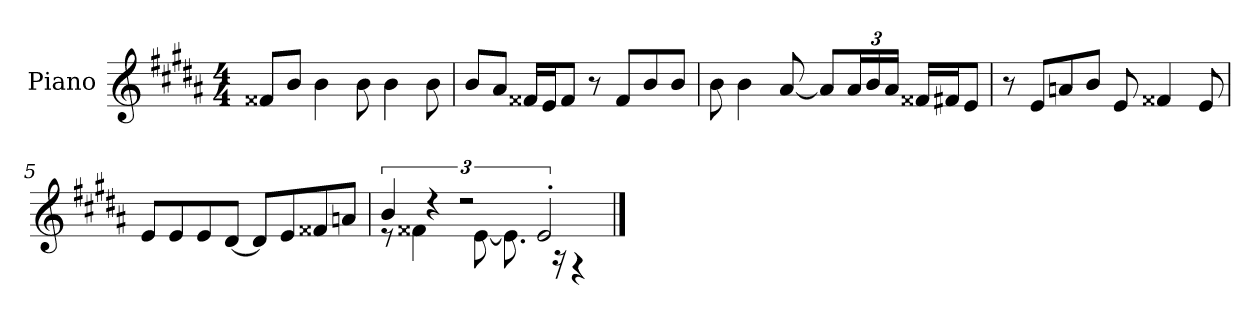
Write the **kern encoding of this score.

**kern
*part1
*staff1
*I"Piano
*I'P-no
*clefG2
*k[f#c#g#d#a#]
*M4/4
*MM90
=1
8f##X/L
8b/J
4b\
8b\
4b\
8b\
=2
8b/L
8a#/J
16f##X/LL
16e/J
8f##/J
8r
8f##/L
8b/
8b/J
=3
8b\
4b\
[8a#/
8a#/L]
*Xbrackettup
24a#/L
24b/
24a#/JJ
16f##X/LL
16f#X/J
8e/J
=4
8r
8e/L
8an/
8b/J
8e/
4f##X/
8e/
!!LO:LB:g=z
=5
8e/L
8e/
8e/
[8d#/J
8d#/L]
8e/
8f##X/
8an/J
=6
*brackettup
*^
6b/	8r
.	4f##X\
6r	.
3r	.
.	[8e\
.	8.e\]
3e'/	.
.	16r
.	4r
*v	*v
==
*-
